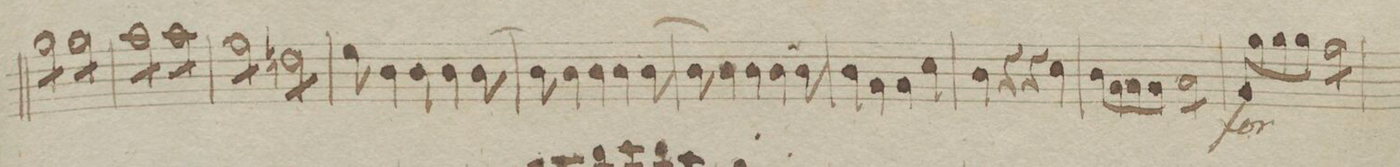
**kern	**dynam
*I"Viola	*
*clefC3	*
*k[b-e-]	*
*met(c)	*
*M4/4	*
*tremolo	*
8a\L	.
8a\	.
8a\	.
8a\J	.
8a\L	.
8a\	.
8a\	.
8a\J	.
=42	=42
8b-\L	.
8b-\	.
8b-\	.
8b-\J	.
8b-\L	.
8b-\	.
8b-\	.
8b-\J	.
=43	=43
8g\L	.
8g\	.
8g\	.
8g\J	.
8en\L	.
8e\	.
8e\	.
8e\J	.
*Xtremolo	*
=44	=44
8f\	.
4c\	.
4c\	.
4c\	.
[8c\	.
=45	=45
8c\]	.
4c\	.
4c\	.
4c\	.
[8c\	.
=46	=46
8c\]	.
4c\	.
4c\	.
4c\	.
8c\	.
=47	=47
4c\	.
4A\	.
4A\	.
4d\	.
=48	=48
4c\	.
4r	.
4r	.
4d\	.
=49	=49
8c\L	.
8A\	.
8A\	.
8A\J	.
*tremolo	*
8B-\L	.
8B-\	.
8B-\	.
8B-\J	.
*Xtremolo	*
=50	=50
8A/L	f
8a\	.
8a\	.
8a\J	.
*tremolo	*
8g\L	.
8g\	.
8g\	.
8g\J	.
=51	=51
*-	*-
